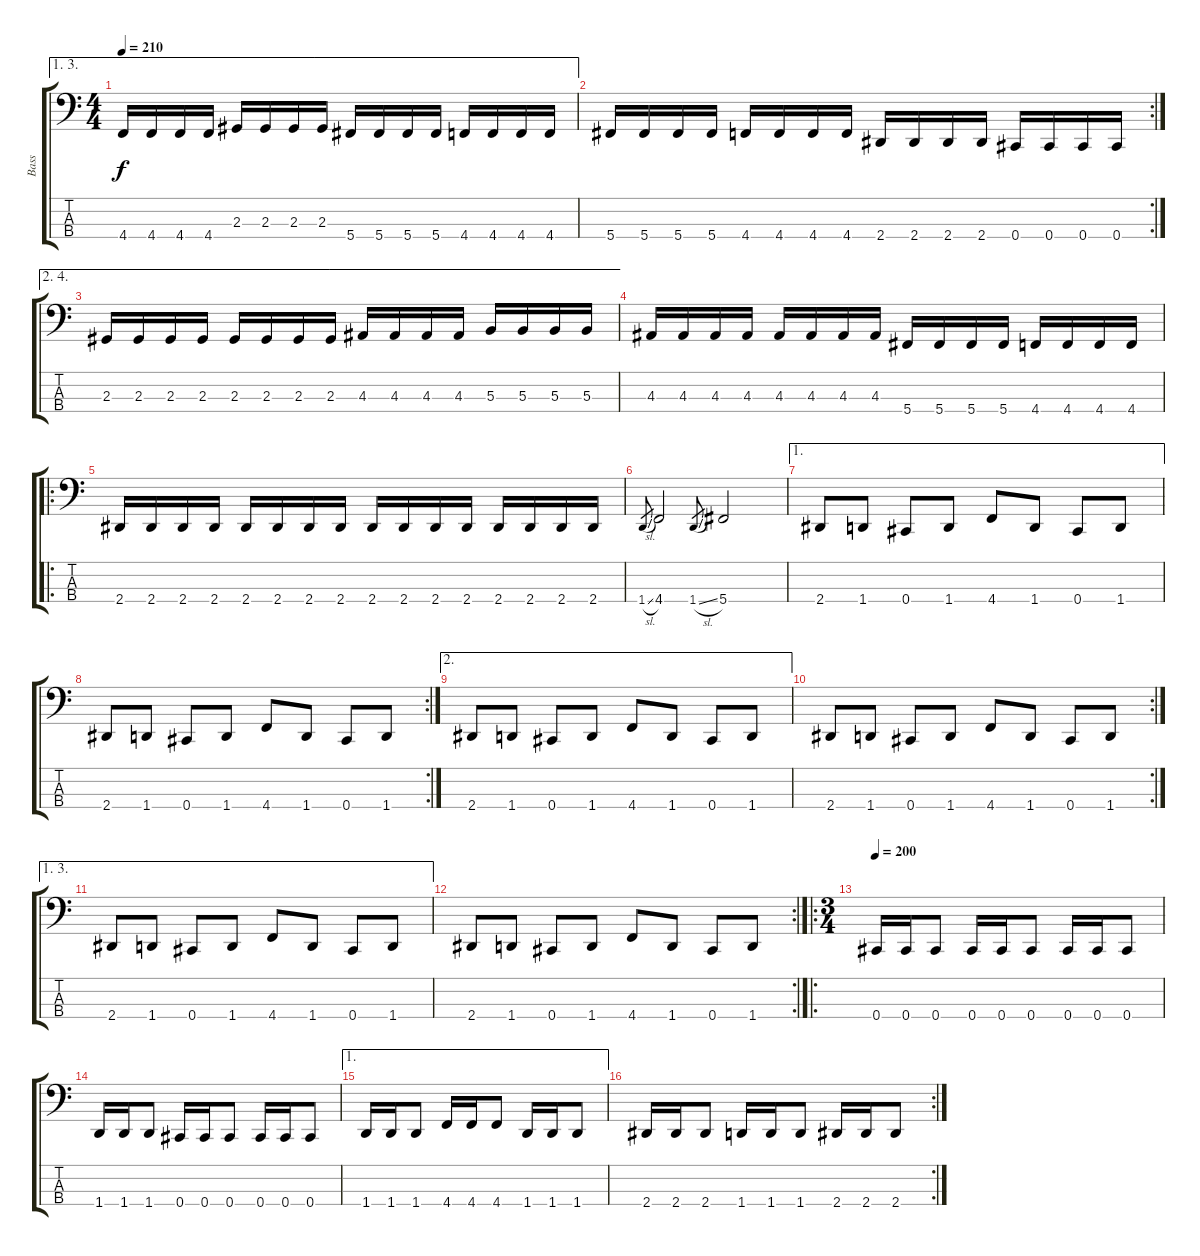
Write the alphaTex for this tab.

\track ("Bass" "Bass") {instrument electricbassfinger}
\staff {score tabs}
\tuning (E2 B1 Gb1 Db1) {hide}
\ae (1 3)
\ts (4 4)
\tempo 210
\clef f4
\ks c
4.4.16{dy f} 4.4.16 4.4.16 4.4.16 2.3.16 2.3.16 2.3.16 2.3.16 5.4.16 5.4.16 5.4.16 5.4.16 4.4.16 4.4.16 4.4.16 4.4.16 |
\rc 2
5.4.16 5.4.16 5.4.16 5.4.16 4.4.16 4.4.16 4.4.16 4.4.16 2.4.16 2.4.16 2.4.16 2.4.16 0.4.16 0.4.16 0.4.16 0.4.16 |
\ae (2 4)
2.3.16 2.3.16 2.3.16 2.3.16 2.3.16 2.3.16 2.3.16 2.3.16 4.3.16 4.3.16 4.3.16 4.3.16 5.3.16 5.3.16 5.3.16 5.3.16 |
4.3.16 4.3.16 4.3.16 4.3.16 4.3.16 4.3.16 4.3.16 4.3.16 5.4.16 5.4.16 5.4.16 5.4.16 4.4.16 4.4.16 4.4.16 4.4.16 |
\ro
2.4.16 2.4.16 2.4.16 2.4.16 2.4.16 2.4.16 2.4.16 2.4.16 2.4.16 2.4.16 2.4.16 2.4.16 2.4.16 2.4.16 2.4.16 2.4.16 |
1.4{sl}.8{gr} 4.4.2 1.4{sl}.8{gr} 5.4.2 |
\ae 1
2.4.8 1.4.8 0.4.8 1.4.8 4.4.8 1.4.8 0.4.8 1.4.8 |
\rc 2
2.4.8 1.4.8 0.4.8 1.4.8 4.4.8 1.4.8 0.4.8 1.4.8 |
\ae 2
2.4.8 1.4.8 0.4.8 1.4.8 4.4.8 1.4.8 0.4.8 1.4.8 |
\rc 2
2.4.8 1.4.8 0.4.8 1.4.8 4.4.8 1.4.8 0.4.8 1.4.8 |
\ae (1 3)
2.4.8 1.4.8 0.4.8 1.4.8 4.4.8 1.4.8 0.4.8 1.4.8 |
\rc 2
2.4.8 1.4.8 0.4.8 1.4.8 4.4.8 1.4.8 0.4.8 1.4.8 |
\ro
\ts (3 4)
\tempo 200
0.4.16 0.4.16 0.4.8 0.4.16 0.4.16 0.4.8 0.4.16 0.4.16 0.4.8 |
1.4.16 1.4.16 1.4.8 0.4.16 0.4.16 0.4.8 0.4.16 0.4.16 0.4.8 |
\ae 1
1.4.16 1.4.16 1.4.8 4.4.16 4.4.16 4.4.8 1.4.16 1.4.16 1.4.8 |
\rc 2
2.4.16 2.4.16 2.4.8 1.4.16 1.4.16 1.4.8 2.4.16 2.4.16 2.4.8
